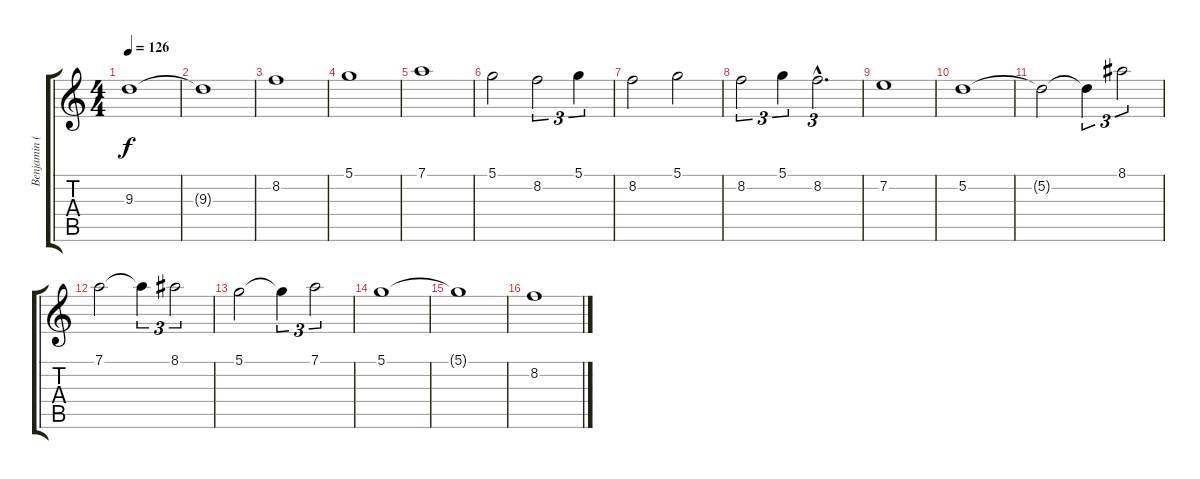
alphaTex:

\track ("Benjamin (KeybHigh)" "Benjamin (") {instrument musicbox}
\staff {score tabs}
\tuning (D5 A4 F4 C4 G3 D3) {hide}
\ts (4 4)
\tempo 126
\clef g2
\ks c
9.3{t}.1{dy f} |
9.3{t}.1 |
8.2.1 |
5.1.1 |
7.1.1 |
5.1.2 8.2.2{tu (3 2)} 5.1.4{tu (3 2)} |
8.2.2 5.1.2 |
8.2.2{tu (3 2)} 5.1.4{tu (3 2)} 8.2{hac}.2{d tu (3 2)} |
7.2.1 |
5.2.1 |
5.2{t}.2 5.2{t}.4{tu (3 2)} 8.1.2{tu (3 2)} |
7.1.2 7.1{t}.4{tu (3 2)} 8.1.2{tu (3 2)} |
5.1.2 5.1{t}.4{tu (3 2)} 7.1.2{tu (3 2)} |
5.1.1 |
5.1{t}.1 |
8.2.1
